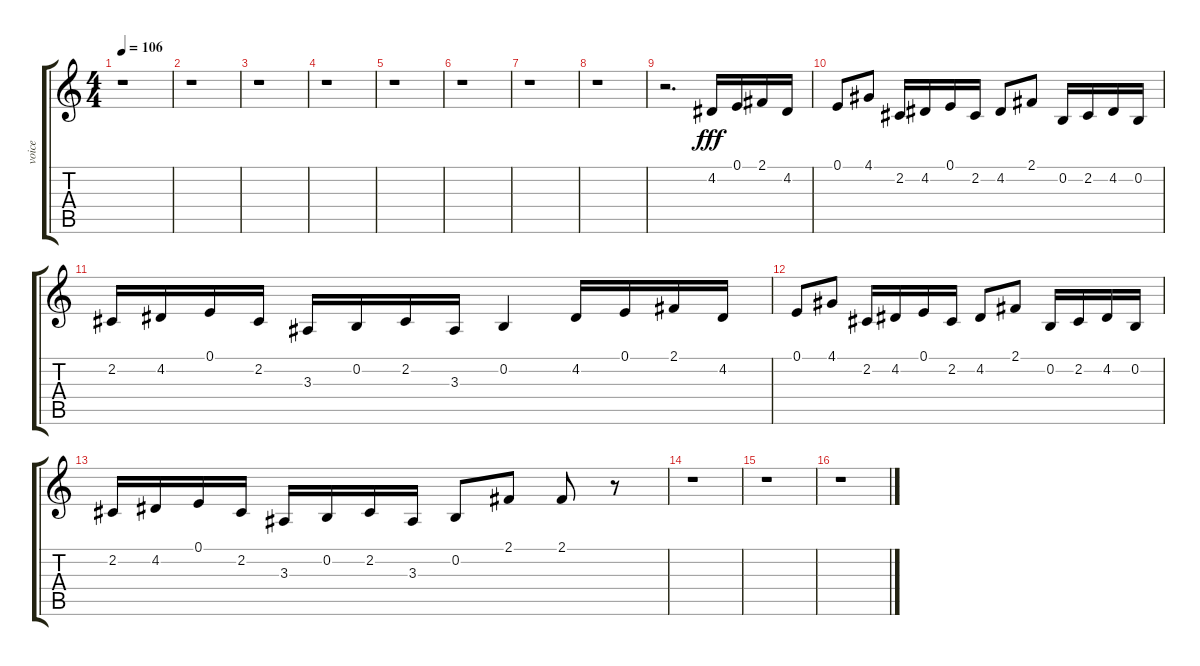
\track ("voice" "voice") {instrument voiceoohs}
\staff {score tabs}
\tuning (E4 B3 G3 D3 A2 E2) {hide}
\ts (4 4)
\tempo 106
\clef g2
\ks c
r.1{dy fff} |
r.1 |
r.1 |
r.1 |
r.1 |
r.1 |
r.1 |
r.1 |
r.2{d} 4.2.16 0.1.16 2.1.16 4.2.16 |
0.1.8 4.1.8 2.2.16 4.2.16 0.1.16 2.2.16 4.2.8 2.1.8 0.2.16 2.2.16 4.2.16 0.2.16 |
2.2.16 4.2.16 0.1.16 2.2.16 3.3.16 0.2.16 2.2.16 3.3.16 0.2.4 4.2.16 0.1.16 2.1.16 4.2.16 |
0.1.8 4.1.8 2.2.16 4.2.16 0.1.16 2.2.16 4.2.8 2.1.8 0.2.16 2.2.16 4.2.16 0.2.16 |
2.2.16 4.2.16 0.1.16 2.2.16 3.3.16 0.2.16 2.2.16 3.3.16 0.2.8 2.1.8 2.1.8 r.8 |
r.1 |
r.1 |
r.1
